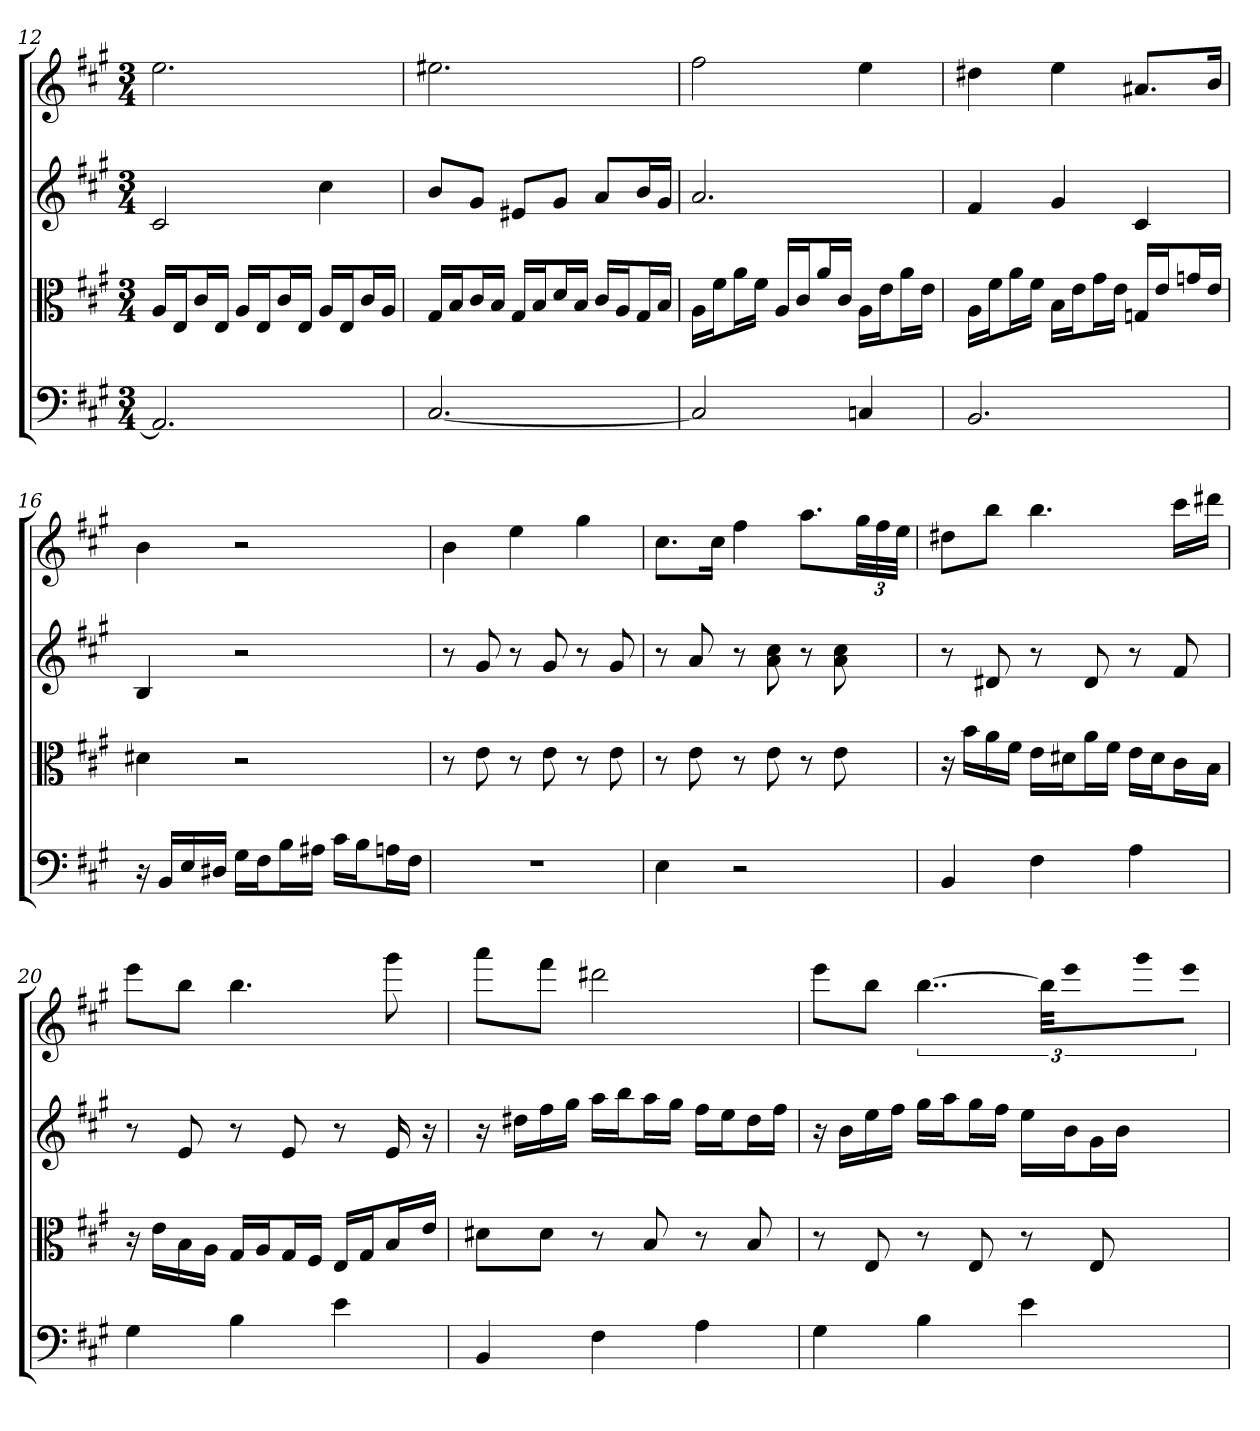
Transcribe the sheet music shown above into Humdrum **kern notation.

**kern	**kern	**kern	**kern
*part4	*part3	*part2	*part1
*staff4	*staff3	*staff2	*staff1
*clefF4	*clefC3	*	*
*k[f#c#g#]	*k[f#c#g#]	*k[f#c#g#]	*k[f#c#g#]
*A:	*A:	*A:	*A:
*M3/4	*M3/4	*M3/4	*M3/4
=12	=12	=12	=12
2.AA]	16A/LL	2c#	2.ee
.	16E/J	.	.
.	16c#/L	.	.
.	16E/JJ	.	.
.	16A/LL	.	.
.	16E/J	.	.
.	16c#/L	.	.
.	16E/JJ	.	.
.	16A/LL	4cc#	.
.	16E/J	.	.
.	16c#/L	.	.
.	16A/JJ	.	.
=13	=13	=13	=13
[2.C#	16G#/LL	8bL	2.ee#X
.	16B/J	.	.
.	16c#/L	8g#J	.
.	16B/JJ	.	.
.	16G#/LL	8e#XL	.
.	16B/J	.	.
.	16d/L	8g#J	.
.	16B/JJ	.	.
.	16c#/LL	8aL	.
.	16A/J	.	.
.	16G#/L	16bL	.
.	16B/JJ	16g#JJ	.
=14	=14	=14	=14
2C#]	16A\LL	2.a	2ff#
.	16f#\J	.	.
.	16a\L	.	.
.	16f#\JJ	.	.
.	16A/LL	.	.
.	16c#/J	.	.
.	16a/L	.	.
.	16c#/JJ	.	.
4Cn	16A\LL	.	4ee
.	16e\J	.	.
.	16a\L	.	.
.	16e\JJ	.	.
=15	=15	=15	=15
2.BB	16A\LL	4f#	4dd#X
.	16f#\J	.	.
.	16a\L	.	.
.	16f#\JJ	.	.
.	16B\LL	4g#	4ee
.	16e\J	.	.
.	16g#\L	.	.
.	16e\JJ	.	.
.	16Gn/LL	4c#	8.a#XL
.	16e/J	.	.
.	16gn/L	.	.
.	16e/JJ	.	16bJk
=16	=16	=16	=16
16r	4d#X	4B	4b
16BB/LL	.	.	.
16E/	.	.	.
16D#X/JJ	.	.	.
16G#\LL	2r	2r	2r
16F#\J	.	.	.
16B\L	.	.	.
16A#X\JJ	.	.	.
16c#\LL	.	.	.
16B\J	.	.	.
16An\L	.	.	.
16F#\JJ	.	.	.
=17	=17	=17	=17
2.r	8r	8r	4b
.	8e	8g#	.
.	8r	8r	4ee
.	8e	8g#	.
.	8r	8r	4gg#
.	8e	8g#	.
=18	=18	=18	=18
4E	8r	8r	8.cc#L
.	8e	8a	.
.	.	.	16cc#Jk
2r	8r	8r	4ff#
.	8e	8a 8cc#	.
.	8r	8r	8.aaL
.	8e	8a 8cc#	.
.	.	.	48gg#LL
.	.	.	48ff#
.	.	.	48eeJJJ
=19	=19	=19	=19
4BB	16r	8r	8dd#XL
.	16b\LL	.	.
.	16a\	8d#X	8bbJ
.	16f#\JJ	.	.
4F#	16e\LL	8r	4.bb
.	16d#X\J	.	.
.	16a\L	8d#	.
.	16f#\JJ	.	.
4A	16e\LL	8r	.
.	16d#\J	.	.
.	16c#\L	8f#	16ccc#LL
.	16B\JJ	.	16ddd#XJJ
=20	=20	=20	=20
4G#	16r	8r	8eeeL
.	16e\LL	.	.
.	16B\	8e	8bbJ
.	16A\JJ	.	.
4B	16G#/LL	8r	4.bb
.	16A/J	.	.
.	16G#/L	8e	.
.	16F#/JJ	.	.
4e	16E/LL	8r	.
.	16G#/J	.	.
.	16B/L	16e	8ggg#
.	16e/JJ	16r	.
=21	=21	=21	=21
4BB	8d#X\L	16r	8aaaL
.	.	16dd#XLL	.
.	8d#\J	16ff#	8fff#J
.	.	16gg#JJ	.
4F#	8r	16aaLL	2ddd#X
.	.	16bbJ	.
.	8B	16aaL	.
.	.	16gg#JJ	.
4A	8r	16ff#LL	.
.	.	16eeJ	.
.	8B	16dd#L	.
.	.	16ff#JJ	.
=22	=22	=22	=22
4G#	8r	16r	8eeeL
.	.	16bLL	.
.	8E	16ee	8bbJ
.	.	16ff#JJ	.
4B	8r	16gg#LL	[6..bb
.	.	16aaJ	.
.	8E	16gg#L	.
.	.	16ff#JJ	.
4e	8r	16eeLL	.
.	.	.	48bbKLL]
.	.	16bJ	16eeeJ
.	8E	16g#L	16ggg#L
.	.	16bJJ	16eeeJJ
=	=	=	=
*-	*-	*-	*-
